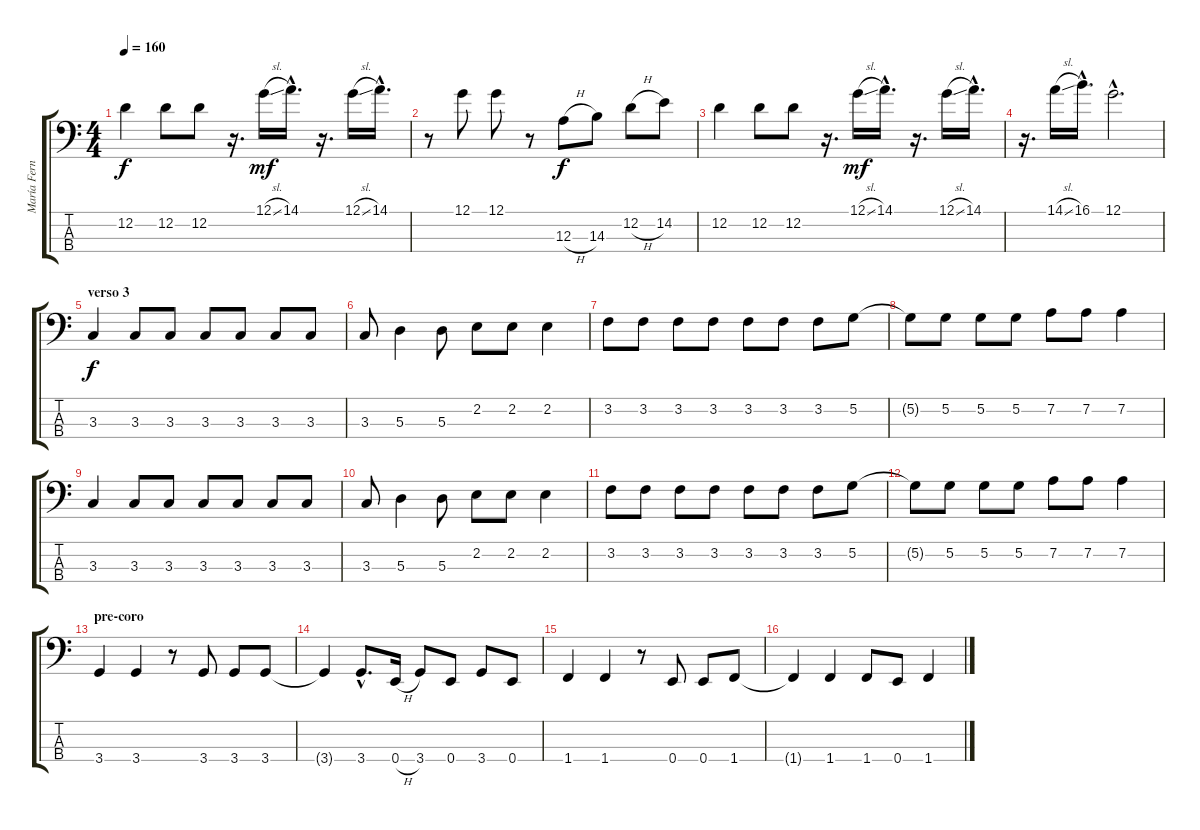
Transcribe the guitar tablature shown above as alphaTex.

\track ("María Fernanda (bajo)" "María Fern") {instrument electricbasspick}
\staff {score tabs}
\tuning (G2 D2 A1 E1) {hide}
\ts (4 4)
\tempo 160
\clef f4
\ks c
12.2.4{dy f} 12.2.8 12.2.8 r.16{d} 12.1{sl}.16{dy mf} 14.1{hac}.16{d} r.16{d} 12.1{sl}.16 14.1{hac}.16{d} |
r.8 12.1.8 12.1.8 r.8 12.3{h}.8{dy f} 14.3.8 12.2{h}.8 14.2.8 |
12.2.4 12.2.8 12.2.8 r.16{d} 12.1{sl}.16{dy mf} 14.1{hac}.16{d} r.16{d} 12.1{sl}.16 14.1{hac}.16{d} |
r.16{d} 14.1{sl}.16 16.1{hac}.16{d} 12.1{hac}.2{d} |
\section ("" "verso 3")
3.3.4{dy f} 3.3.8 3.3.8 3.3.8 3.3.8 3.3.8 3.3.8 |
3.3.8 5.3.4 5.3.8 2.2.8 2.2.8 2.2.4 |
3.2.8 3.2.8 3.2.8 3.2.8 3.2.8 3.2.8 3.2.8 5.2.8 |
5.2{t}.8 5.2.8 5.2.8 5.2.8 7.2.8 7.2.8 7.2.4 |
3.3.4 3.3.8 3.3.8 3.3.8 3.3.8 3.3.8 3.3.8 |
3.3.8 5.3.4 5.3.8 2.2.8 2.2.8 2.2.4 |
3.2.8 3.2.8 3.2.8 3.2.8 3.2.8 3.2.8 3.2.8 5.2.8 |
5.2{t}.8 5.2.8 5.2.8 5.2.8 7.2.8 7.2.8 7.2.4 |
\section ("" "pre-coro")
3.4.4 3.4.4 r.8 3.4.8 3.4.8 3.4.8 |
3.4{t}.4 3.4{hac}.8{d} 0.4{h}.16 3.4.8 0.4.8 3.4.8 0.4.8 |
1.4.4 1.4.4 r.8 0.4.8 0.4.8 1.4.8 |
1.4{t}.4 1.4.4 1.4.8 0.4.8 1.4.4
